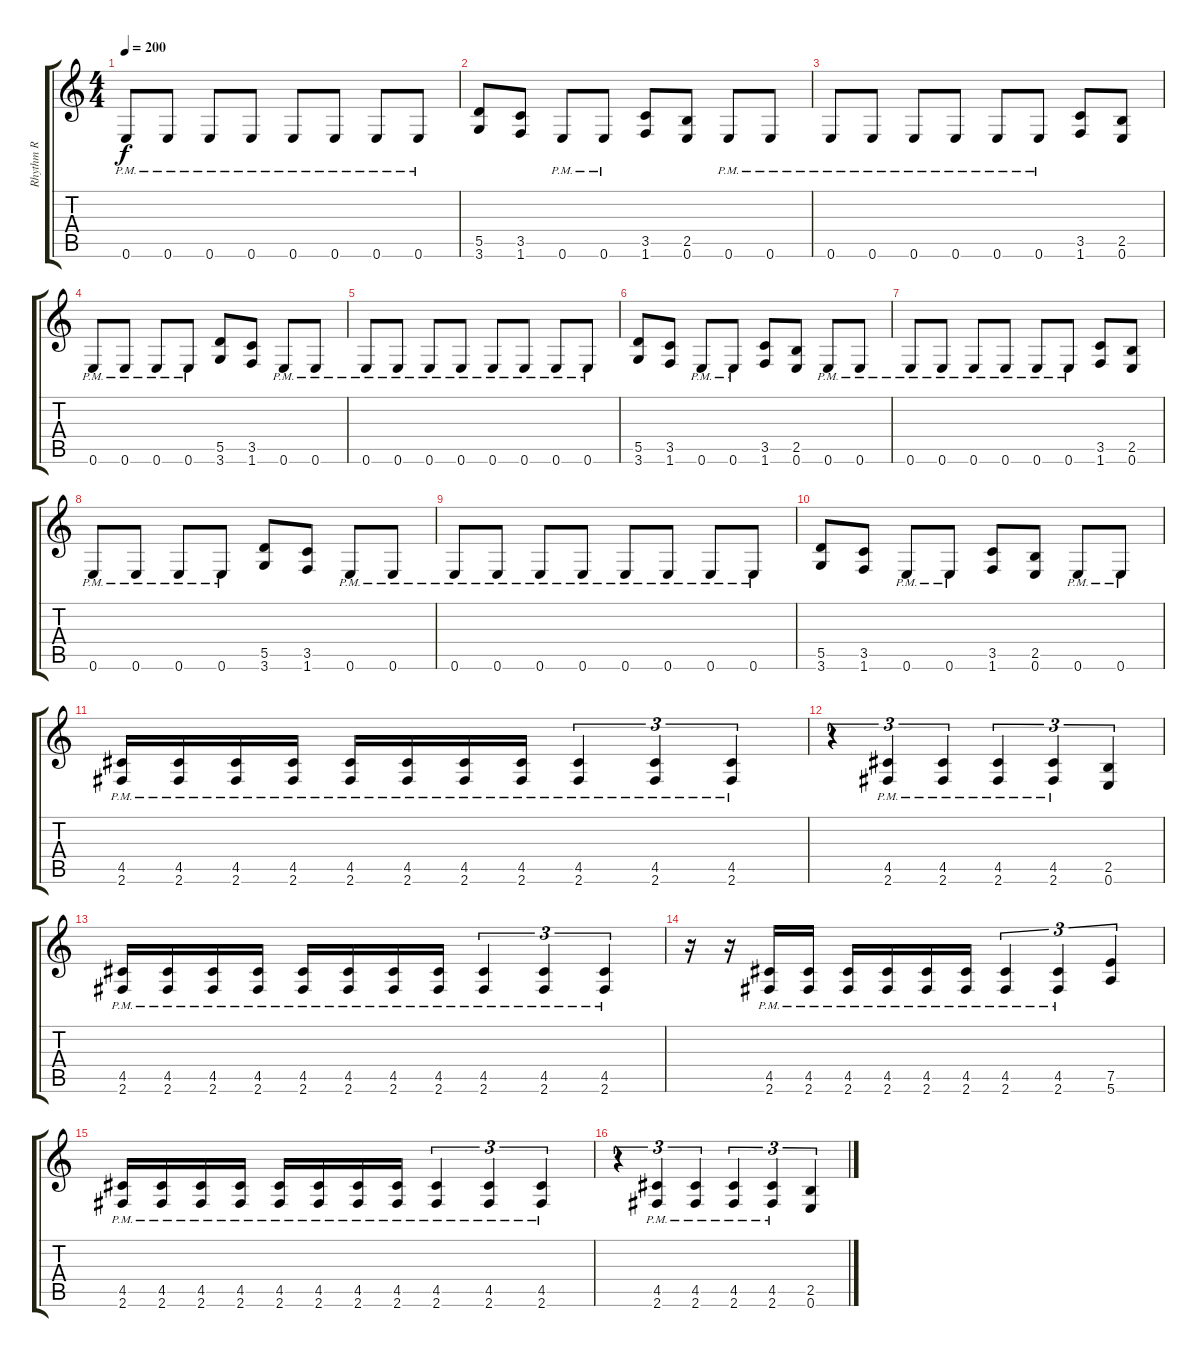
\track ("Rhythm R" "Rhythm R") {instrument distortionguitar}
\staff {score tabs}
\tuning (E4 B3 G3 D3 A2 E2) {hide}
\ts (4 4)
\tempo 200
\clef g2
\ks c
0.6{pm}.8{dy f} 0.6{pm}.8 0.6{pm}.8 0.6{pm}.8 0.6{pm}.8 0.6{pm}.8 0.6{pm}.8 0.6{pm}.8 |
(5.5 3.6).8 (3.5 1.6).8 0.6{pm}.8 0.6{pm}.8 (3.5 1.6).8 (2.5 0.6).8 0.6{pm}.8 0.6{pm}.8 |
0.6{pm}.8 0.6{pm}.8 0.6{pm}.8 0.6{pm}.8 0.6{pm}.8 0.6{pm}.8 (3.5 1.6).8 (2.5 0.6).8 |
0.6{pm}.8 0.6{pm}.8 0.6{pm}.8 0.6{pm}.8 (5.5 3.6).8 (3.5 1.6).8 0.6{pm}.8 0.6{pm}.8 |
0.6{pm}.8 0.6{pm}.8 0.6{pm}.8 0.6{pm}.8 0.6{pm}.8 0.6{pm}.8 0.6{pm}.8 0.6{pm}.8 |
(5.5 3.6).8 (3.5 1.6).8 0.6{pm}.8 0.6{pm}.8 (3.5 1.6).8 (2.5 0.6).8 0.6{pm}.8 0.6{pm}.8 |
0.6{pm}.8 0.6{pm}.8 0.6{pm}.8 0.6{pm}.8 0.6{pm}.8 0.6{pm}.8 (3.5 1.6).8 (2.5 0.6).8 |
0.6{pm}.8 0.6{pm}.8 0.6{pm}.8 0.6{pm}.8 (5.5 3.6).8 (3.5 1.6).8 0.6{pm}.8 0.6{pm}.8 |
0.6{pm}.8 0.6{pm}.8 0.6{pm}.8 0.6{pm}.8 0.6{pm}.8 0.6{pm}.8 0.6{pm}.8 0.6{pm}.8 |
(5.5 3.6).8 (3.5 1.6).8 0.6{pm}.8 0.6{pm}.8 (3.5 1.6).8 (2.5 0.6).8 0.6{pm}.8 0.6{pm}.8 |
(4.5{pm} 2.6{pm}).16 (4.5{pm} 2.6{pm}).16 (4.5{pm} 2.6{pm}).16 (4.5{pm} 2.6{pm}).16 (4.5{pm} 2.6{pm}).16 (4.5{pm} 2.6{pm}).16 (4.5{pm} 2.6{pm}).16 (4.5{pm} 2.6{pm}).16 (4.5{pm} 2.6{pm}).4{tu (3 2)} (4.5{pm} 2.6{pm}).4{tu (3 2)} (4.5{pm} 2.6{pm}).4{tu (3 2)} |
r.4{tu (3 2)} (4.5{pm} 2.6{pm}).4{tu (3 2)} (4.5{pm} 2.6{pm}).4{tu (3 2)} (4.5{pm} 2.6{pm}).4{tu (3 2)} (4.5{pm} 2.6{pm}).4{tu (3 2)} (2.5 0.6).4{tu (3 2)} |
(4.5{pm} 2.6{pm}).16 (4.5{pm} 2.6{pm}).16 (4.5{pm} 2.6{pm}).16 (4.5{pm} 2.6{pm}).16 (4.5{pm} 2.6{pm}).16 (4.5{pm} 2.6{pm}).16 (4.5{pm} 2.6{pm}).16 (4.5{pm} 2.6{pm}).16 (4.5{pm} 2.6{pm}).4{tu (3 2)} (4.5{pm} 2.6{pm}).4{tu (3 2)} (4.5{pm} 2.6{pm}).4{tu (3 2)} |
r.16 r.16 (4.5{pm} 2.6{pm}).16 (4.5{pm} 2.6{pm}).16 (4.5{pm} 2.6{pm}).16 (4.5{pm} 2.6{pm}).16 (4.5{pm} 2.6{pm}).16 (4.5{pm} 2.6{pm}).16 (4.5{pm} 2.6{pm}).4{tu (3 2)} (4.5{pm} 2.6{pm}).4{tu (3 2)} (7.5 5.6).4{tu (3 2)} |
(4.5{pm} 2.6{pm}).16 (4.5{pm} 2.6{pm}).16 (4.5{pm} 2.6{pm}).16 (4.5{pm} 2.6{pm}).16 (4.5{pm} 2.6{pm}).16 (4.5{pm} 2.6{pm}).16 (4.5{pm} 2.6{pm}).16 (4.5{pm} 2.6{pm}).16 (4.5{pm} 2.6{pm}).4{tu (3 2)} (4.5{pm} 2.6{pm}).4{tu (3 2)} (4.5{pm} 2.6{pm}).4{tu (3 2)} |
r.4{tu (3 2)} (4.5{pm} 2.6{pm}).4{tu (3 2)} (4.5{pm} 2.6{pm}).4{tu (3 2)} (4.5{pm} 2.6{pm}).4{tu (3 2)} (4.5{pm} 2.6{pm}).4{tu (3 2)} (2.5 0.6).4{tu (3 2)}
